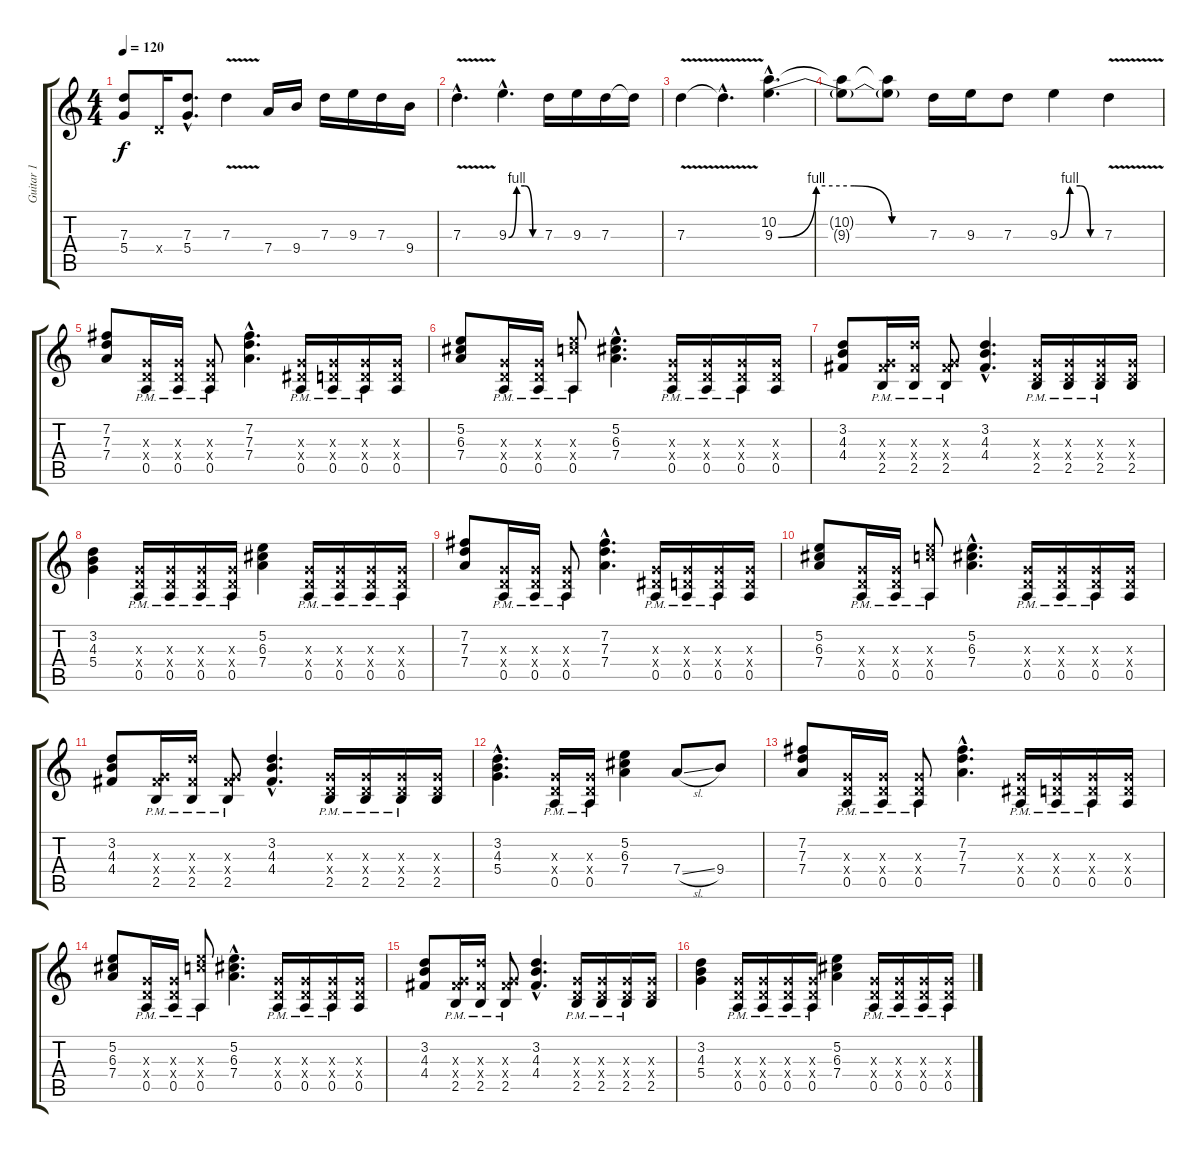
\track ("Guitar 1" "Guitar 1") {instrument distortionguitar}
\staff {score tabs}
\tuning (E4 B3 G3 D3 A2 E2) {hide}
\ts (4 4)
\tempo 120
\clef g2
\ks c
(7.3 5.4).8{dy f} 0.4{x}.16 (7.3{hac} 5.4{hac}).8{d} 7.3{v}.4 7.4.16 9.4.16 7.3.16 9.3.16 7.3.16 9.4.16 |
7.3{v hac}.4{d} 9.3{be (custom 0 0 15 4 30 4 45 0 60 0) hac}.4{d} 7.3.16 9.3.16 7.3.16 7.3{t}.16 |
7.3{v}.4 7.3{hac t}.4{d} (10.2{hac} 9.3{be (custom 0 0 15 4 30 4 45 0 60 0) hac}).4{d} |
(10.2{t} 9.3{t}).8 (10.2{t} 9.3{t}).8 7.3.16 9.3.16 7.3.8 9.3{be (custom 0 0 15 4 30 4 45 0 60 0)}.4 7.3{v}.4 |
(7.2 7.3 7.4).8 (0.3{x} 0.4{x} 0.5{pm}).16 (0.3{x} 0.4{x} 0.5{pm}).16 (0.3{x} 0.4{x} 0.5{pm}).8 (7.2{hac} 7.3{hac} 7.4{hac}).4{d} (0.3{x} 1.4{x} 0.5{pm}).16 (0.3{x} 0.4{x} 0.5{pm}).16 (0.3{x} 0.4{x} 0.5{pm}).16 (0.3{x} 0.4{x} 0.5).16 |
(5.2 6.3 7.4).8 (0.3{x} 0.4{x} 0.5{pm}).16 (0.3{x} 0.4{x} 0.5{pm}).16 (9.3{x} 10.4{x} 0.5{pm}).8 (5.2{hac} 6.3{hac} 7.4{hac}).4{d} (0.3{x} 0.4{x} 0.5{pm}).16 (0.3{x} 0.4{x} 0.5{pm}).16 (0.3{x} 0.4{x} 0.5{pm}).16 (0.3{x} 0.4{x} 0.5).16 |
(3.2 4.3 4.4).8 (0.3{x} 4.4{x} 2.5{pm}).16 (7.3{x} 4.4{x} 2.5{pm}).16 (0.3{x} 4.4{x} 2.5{pm}).8 (3.2{hac} 4.3{hac} 4.4{hac}).4{d} (0.3{x} 0.4{x} 2.5{pm}).16 (0.3{x} 0.4{x} 2.5{pm}).16 (0.3{x} 0.4{x} 2.5{pm}).16 (0.3{x} 0.4{x} 2.5).16 |
(3.2 4.3 5.4).4 (0.3{x} 0.4{x} 0.5{pm}).16 (0.3{x} 0.4{x} 0.5{pm}).16 (0.3{x} 0.4{x} 0.5{pm}).16 (0.3{x} 0.4{x} 0.5{pm}).16 (5.2 6.3 7.4).4 (0.3{x} 0.4{x} 0.5{pm}).16 (0.3{x} 0.4{x} 0.5{pm}).16 (0.3{x} 0.4{x} 0.5{pm}).16 (0.3{x} 0.4{x} 0.5{pm}).16 |
(7.2 7.3 7.4).8 (0.3{x} 0.4{x} 0.5{pm}).16 (0.3{x} 0.4{x} 0.5{pm}).16 (0.3{x} 0.4{x} 0.5{pm}).8 (7.2{hac} 7.3{hac} 7.4{hac}).4{d} (0.3{x} 1.4{x} 0.5{pm}).16 (0.3{x} 0.4{x} 0.5{pm}).16 (0.3{x} 0.4{x} 0.5{pm}).16 (0.3{x} 0.4{x} 0.5).16 |
(5.2 6.3 7.4).8 (0.3{x} 0.4{x} 0.5{pm}).16 (0.3{x} 0.4{x} 0.5{pm}).16 (9.3{x} 10.4{x} 0.5{pm}).8 (5.2{hac} 6.3{hac} 7.4{hac}).4{d} (0.3{x} 0.4{x} 0.5{pm}).16 (0.3{x} 0.4{x} 0.5{pm}).16 (0.3{x} 0.4{x} 0.5{pm}).16 (0.3{x} 0.4{x} 0.5).16 |
(3.2 4.3 4.4).8 (0.3{x} 4.4{x} 2.5{pm}).16 (7.3{x} 4.4{x} 2.5{pm}).16 (0.3{x} 4.4{x} 2.5{pm}).8 (3.2{hac} 4.3{hac} 4.4{hac}).4{d} (0.3{x} 0.4{x} 2.5{pm}).16 (0.3{x} 0.4{x} 2.5{pm}).16 (0.3{x} 0.4{x} 2.5{pm}).16 (0.3{x} 0.4{x} 2.5).16 |
(3.2{hac} 4.3{hac} 5.4{hac}).4{d} (0.3{x} 0.4{x} 0.5{pm}).16 (0.3{x} 0.4{x} 0.5{pm}).16 (5.2 6.3 7.4).4 7.4{sl}.8 9.4.8 |
(7.2 7.3 7.4).8 (0.3{x} 0.4{x} 0.5{pm}).16 (0.3{x} 0.4{x} 0.5{pm}).16 (0.3{x} 0.4{x} 0.5{pm}).8 (7.2{hac} 7.3{hac} 7.4{hac}).4{d} (0.3{x} 1.4{x} 0.5{pm}).16 (0.3{x} 0.4{x} 0.5{pm}).16 (0.3{x} 0.4{x} 0.5{pm}).16 (0.3{x} 0.4{x} 0.5).16 |
(5.2 6.3 7.4).8 (0.3{x} 0.4{x} 0.5{pm}).16 (0.3{x} 0.4{x} 0.5{pm}).16 (9.3{x} 10.4{x} 0.5{pm}).8 (5.2{hac} 6.3{hac} 7.4{hac}).4{d} (0.3{x} 0.4{x} 0.5{pm}).16 (0.3{x} 0.4{x} 0.5{pm}).16 (0.3{x} 0.4{x} 0.5{pm}).16 (0.3{x} 0.4{x} 0.5).16 |
(3.2 4.3 4.4).8 (0.3{x} 4.4{x} 2.5{pm}).16 (7.3{x} 4.4{x} 2.5{pm}).16 (0.3{x} 4.4{x} 2.5{pm}).8 (3.2{hac} 4.3{hac} 4.4{hac}).4{d} (0.3{x} 0.4{x} 2.5{pm}).16 (0.3{x} 0.4{x} 2.5{pm}).16 (0.3{x} 0.4{x} 2.5{pm}).16 (0.3{x} 0.4{x} 2.5).16 |
(3.2 4.3 5.4).4 (0.3{x} 0.4{x} 0.5{pm}).16 (0.3{x} 0.4{x} 0.5{pm}).16 (0.3{x} 0.4{x} 0.5{pm}).16 (0.3{x} 0.4{x} 0.5{pm}).16 (5.2 6.3 7.4).4 (0.3{x} 0.4{x} 0.5{pm}).16 (0.3{x} 0.4{x} 0.5{pm}).16 (0.3{x} 0.4{x} 0.5{pm}).16 (0.3{x} 0.4{x} 0.5{pm}).16
